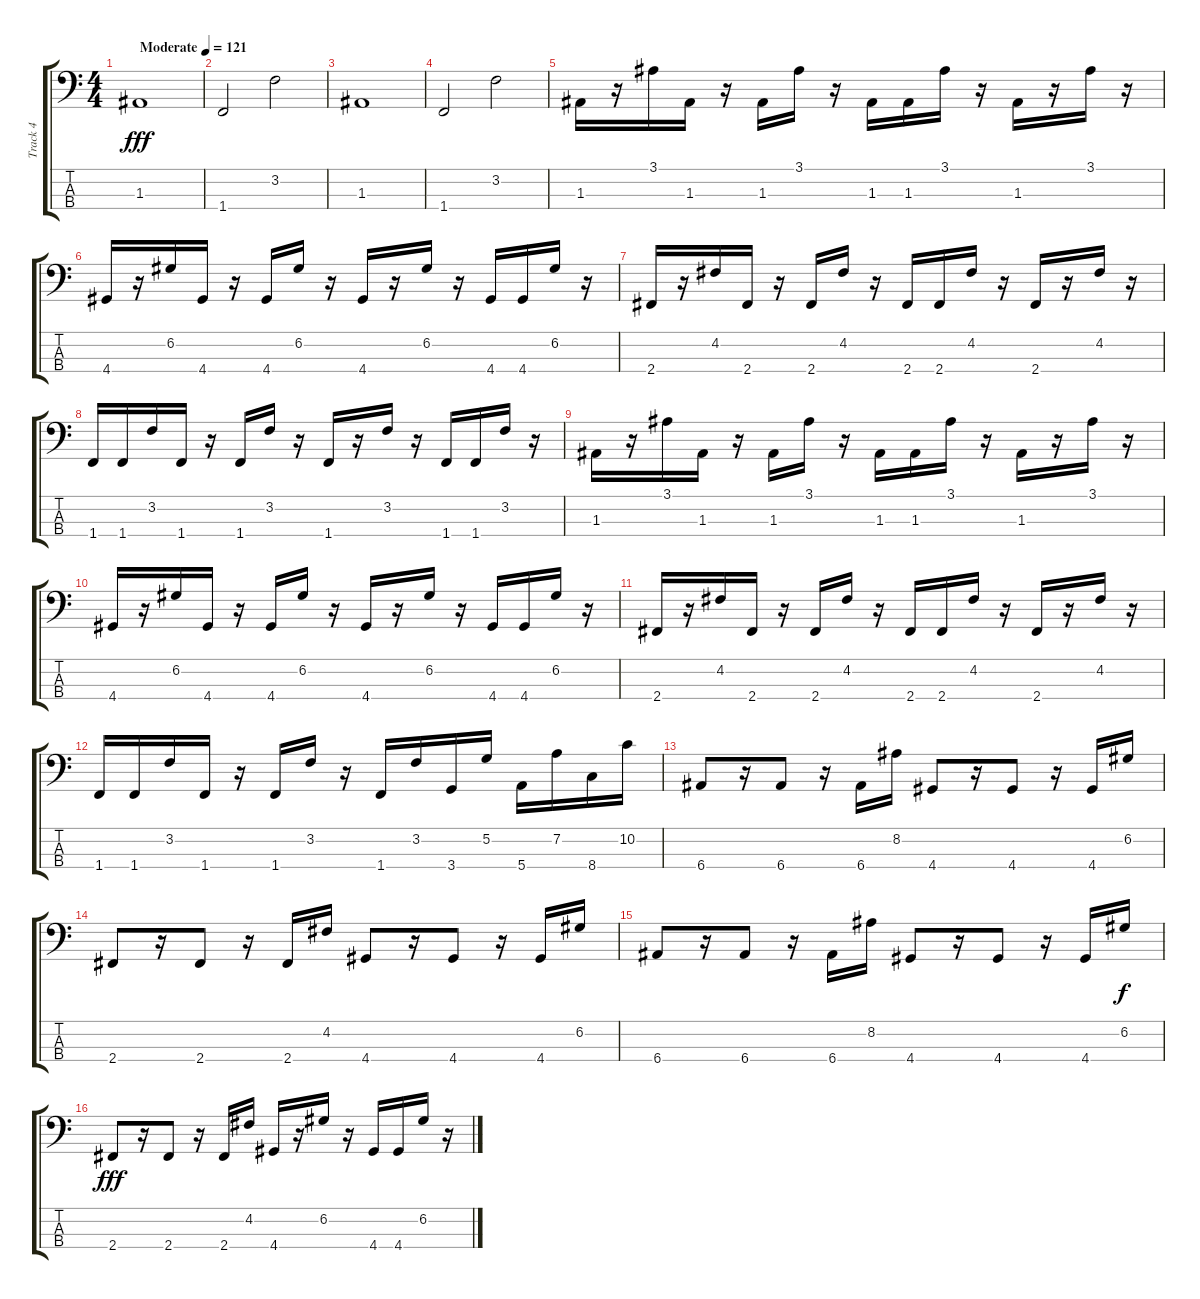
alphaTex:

\track ("Track 4" "Track 4") {instrument fretlessbass}
\staff {score tabs}
\tuning (G2 D2 A1 E1) {hide}
\ts (4 4)
\tempo (121 "Moderate")
\clef f4
\ks c
1.3.1{dy fff instrument fretlessbass} |
1.4.2 3.2.2 |
1.3.1 |
1.4.2 3.2.2 |
1.3.16 r.16 3.1.16 1.3.16 r.16 1.3.16 3.1.16 r.16 1.3.16 1.3.16 3.1.16 r.16 1.3.16 r.16 3.1.16 r.16 |
4.4.16 r.16 6.2.16 4.4.16 r.16 4.4.16 6.2.16 r.16 4.4.16 r.16 6.2.16 r.16 4.4.16 4.4.16 6.2.16 r.16 |
2.4.16 r.16 4.2.16 2.4.16 r.16 2.4.16 4.2.16 r.16 2.4.16 2.4.16 4.2.16 r.16 2.4.16 r.16 4.2.16 r.16 |
1.4.16 1.4.16 3.2.16 1.4.16 r.16 1.4.16 3.2.16 r.16 1.4.16 r.16 3.2.16 r.16 1.4.16 1.4.16 3.2.16 r.16 |
1.3.16 r.16 3.1.16 1.3.16 r.16 1.3.16 3.1.16 r.16 1.3.16 1.3.16 3.1.16 r.16 1.3.16 r.16 3.1.16 r.16 |
4.4.16 r.16 6.2.16 4.4.16 r.16 4.4.16 6.2.16 r.16 4.4.16 r.16 6.2.16 r.16 4.4.16 4.4.16 6.2.16 r.16 |
2.4.16 r.16 4.2.16 2.4.16 r.16 2.4.16 4.2.16 r.16 2.4.16 2.4.16 4.2.16 r.16 2.4.16 r.16 4.2.16 r.16 |
1.4.16 1.4.16 3.2.16 1.4.16 r.16 1.4.16 3.2.16 r.16 1.4.16 3.2.16 3.4.16 5.2.16 5.4.16 7.2.16 8.4.16 10.2.16 |
6.4.8 r.16 6.4.8 r.16 6.4.16 8.2.16 4.4.8 r.16 4.4.8 r.16 4.4.16 6.2.16 |
2.4.8 r.16 2.4.8 r.16 2.4.16 4.2.16 4.4.8 r.16 4.4.8 r.16 4.4.16 6.2.16 |
6.4.8 r.16 6.4.8 r.16 6.4.16 8.2.16 4.4.8 r.16 4.4.8 r.16 4.4.16 6.2.16{dy f} |
2.4.8{dy fff} r.16 2.4.8 r.16 2.4.16 4.2.16 4.4.16 r.16 6.2.16 r.16 4.4.16 4.4.16 6.2.16 r.16
